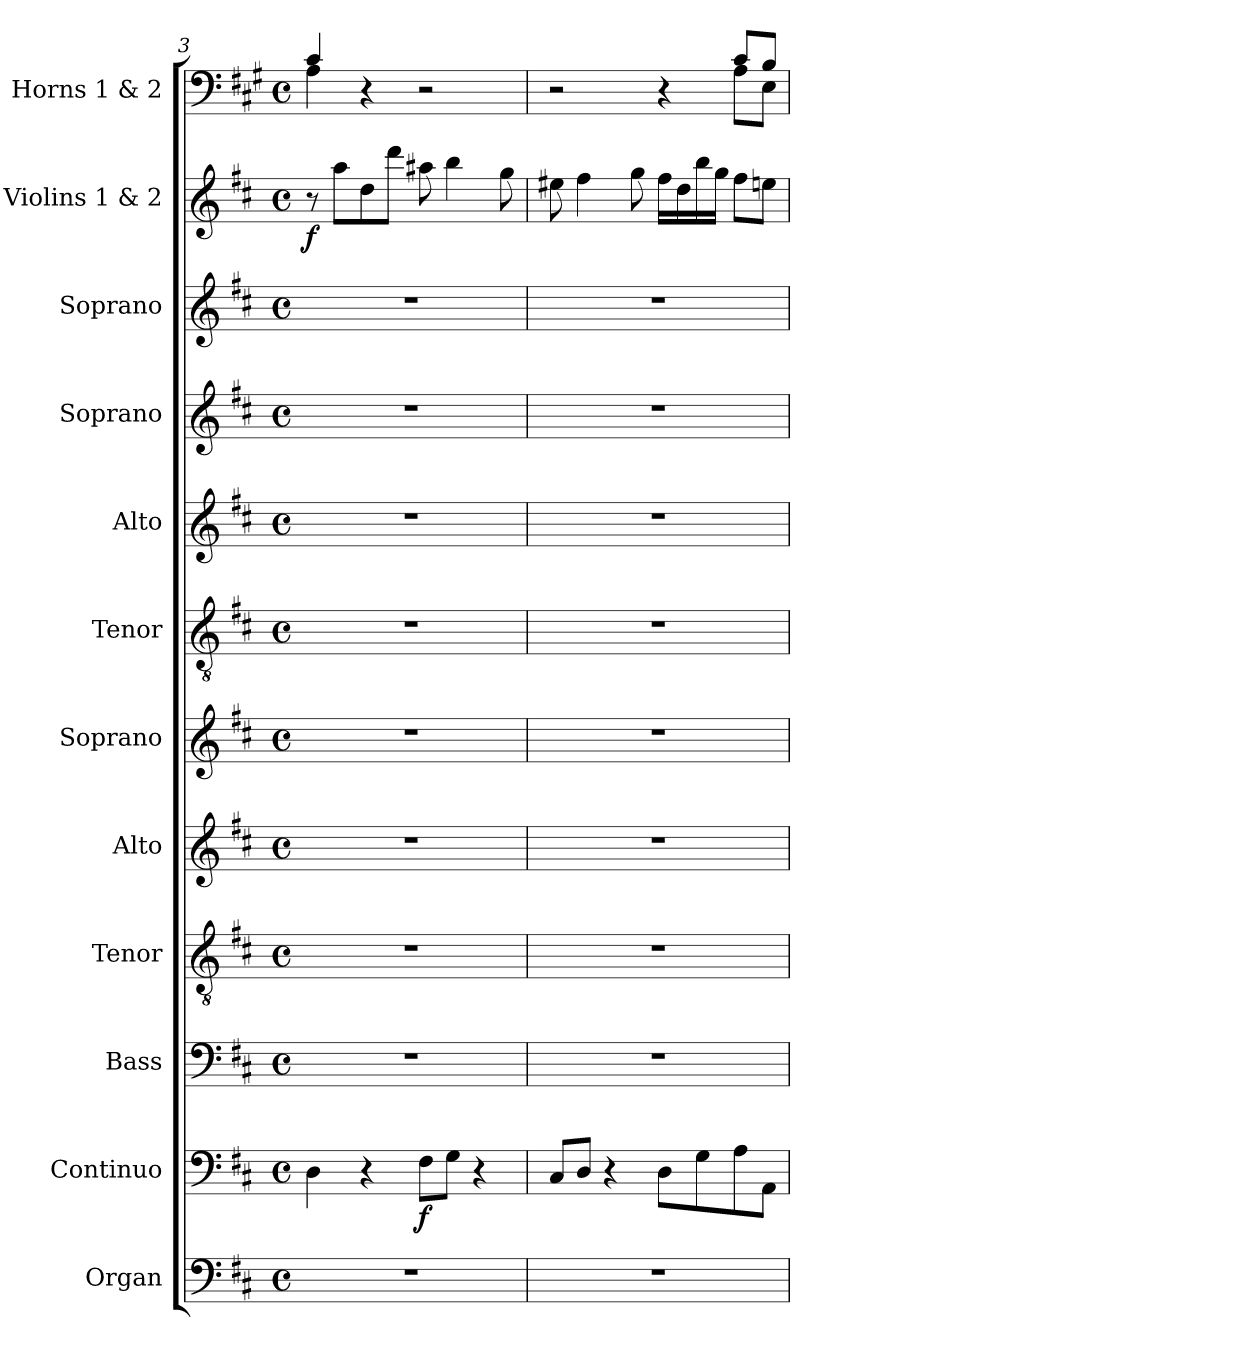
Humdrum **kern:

**kern	**kern	**dynam	**kern	**kern	**kern	**kern	**kern	**kern	**kern	**kern	**kern	**dynam	**kern
*part12	*part11	*part11	*part10	*part9	*part8	*part7	*part6	*part5	*part4	*part3	*part2	*part2	*part1
*staff12	*staff11	*staff11	*staff10	*staff9	*staff8	*staff7	*staff6	*staff5	*staff4	*staff3	*staff2	*staff2	*staff1
*I"Organ	*I"Continuo	*	*I"Bass	*I"Tenor	*I"Alto	*I"Soprano	*I"Tenor	*I"Alto	*I"Soprano	*I"Soprano	*I"Violins 1 & 2	*	*I"Horns 1 & 2
*I'Org.	*I'Cont.	*	*I'B.	*I'T.	*I'A.	*I'S.	*I'T.	*I'A.	*I'S.	*I'S.	*I'Vlns	*	*I'Hns.
*clefF4	*clefF4	*	*clefF4	*clefGv2	*clefG2	*clefG2	*clefGv2	*clefG2	*clefG2	*clefG2	*clefG2	*	*clefF4
*	*	*	*	*ITrd7c12	*	*	*ITrd7c12	*	*	*	*	*	*ITrd4c7
*k[f#c#]	*k[f#c#]	*	*k[f#c#]	*k[f#c#]	*k[f#c#]	*k[f#c#]	*k[f#c#]	*k[f#c#]	*k[f#c#]	*k[f#c#]	*k[f#c#]	*	*k[f#c#]
*D:	*D:	*	*D:	*D:	*D:	*D:	*D:	*D:	*D:	*D:	*D:	*	*D:
*M4/4	*M4/4	*	*M4/4	*M4/4	*M4/4	*M4/4	*M4/4	*M4/4	*M4/4	*M4/4	*M4/4	*	*M4/4
*met(c)	*met(c)	*	*met(c)	*met(c)	*met(c)	*met(c)	*met(c)	*met(c)	*met(c)	*met(c)	*met(c)	*	*met(c)
=3	=3	=3	=3	=3	=3	=3	=3	=3	=3	=3	=3	=3	=3
*	*	*	*	*	*	*	*	*	*	*	*	*	*^
1r	4Di\	.	1r	1r	1r	1r	1r	1r	1r	1r	8r	f	4F#i/	4Di\
.	.	.	.	.	.	.	.	.	.	.	8aai\L	.	.	.
.	4r	.	.	.	.	.	.	.	.	.	8ddi\	.	4r	4ryy
.	.	.	.	.	.	.	.	.	.	.	8dddi\J	.	.	.
.	8F#i\L	f	.	.	.	.	.	.	.	.	8aa#Xi\	.	2r	2ryy
.	8Gi\J	.	.	.	.	.	.	.	.	.	4bbi\	.	.	.
.	4r	.	.	.	.	.	.	.	.	.	.	.	.	.
.	.	.	.	.	.	.	.	.	.	.	8ggi\	.	.	.
=4	=4	=4	=4	=4	=4	=4	=4	=4	=4	=4	=4	=4	=4	=4
1r	8C#i/L	.	1r	1r	1r	1r	1r	1r	1r	1r	8ee#Xi\	.	2r	2ryy
.	8Di/J	.	.	.	.	.	.	.	.	.	4ff#i\	.	.	.
.	4r	.	.	.	.	.	.	.	.	.	.	.	.	.
.	.	.	.	.	.	.	.	.	.	.	8ggi\	.	.	.
.	8Di\L	.	.	.	.	.	.	.	.	.	16ff#i\LL	.	4r	4ryy
.	.	.	.	.	.	.	.	.	.	.	16ddi\	.	.	.
.	8Gi\	.	.	.	.	.	.	.	.	.	16bbi\	.	.	.
.	.	.	.	.	.	.	.	.	.	.	16ggi\JJ	.	.	.
.	8Ai\	.	.	.	.	.	.	.	.	.	8ff#i\L	.	8F#i/L	8Di\L
.	8AAi\J	.	.	.	.	.	.	.	.	.	8eeni\J	.	8Ei/J	8AAi\J
*	*	*	*	*	*	*	*	*	*	*	*	*	*v	*v
=	=	=	=	=	=	=	=	=	=	=	=	=	=
*-	*-	*-	*-	*-	*-	*-	*-	*-	*-	*-	*-	*-	*-
